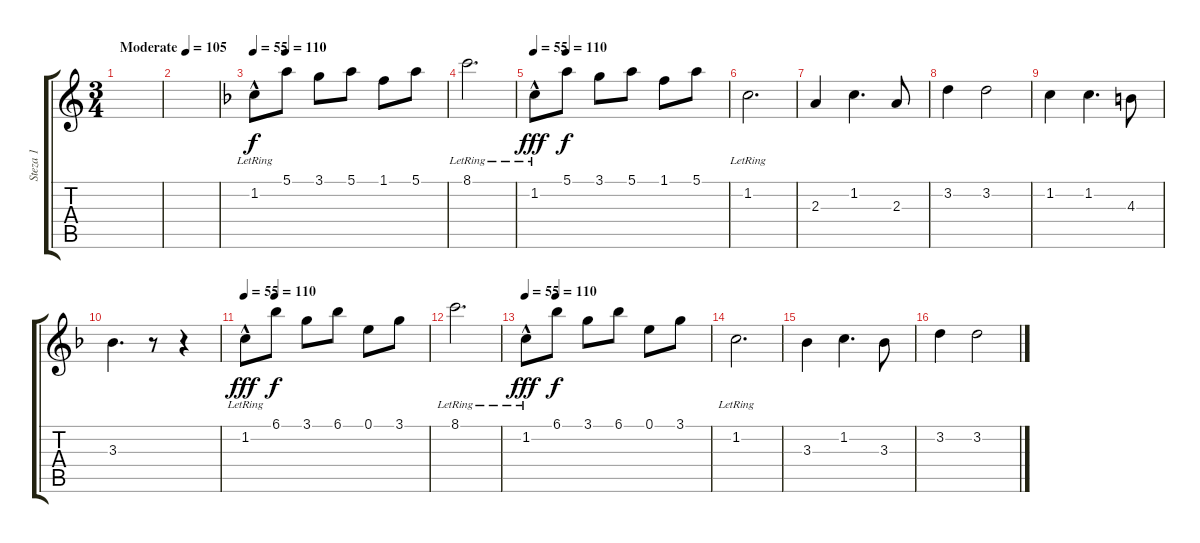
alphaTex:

\track ("Steza 1" "Steza 1") {instrument acousticguitarsteel}
\staff {score tabs}
\tuning (E4 B3 G3 D3 A2 E2) {hide}
\ts (3 4)
\tempo (105 "Moderate")
\clef g2
\ks c
|
|
\tempo 55
\tempo (110 0.16666666666666666)
\ks f
1.2{hac lr}.8{instrument acousticguitarsteel} 5.1.8{dy f instrument acousticguitarsteel} 3.1.8 5.1.8 1.1.8 5.1.8 |
8.1{lr}.2{d} |
\tempo 55
\tempo (110 0.16666666666666666)
1.2{hac lr}.8{dy fff instrument acousticguitarsteel} 5.1.8{dy f instrument acousticguitarsteel} 3.1.8 5.1.8 1.1.8 5.1.8 |
1.2{lr}.2{d} |
2.3.4 1.2.4{d} 2.3.8 |
3.2.4 3.2.2 |
1.2.4 1.2.4{d} 4.3.8 |
3.3.4{d} r.8 r.4 |
\tempo 55
\tempo (110 0.16666666666666666)
1.2{hac lr}.8{dy fff instrument acousticguitarsteel} 6.1.8{dy f instrument acousticguitarsteel} 3.1.8 6.1.8 0.1.8 3.1.8 |
8.1{lr}.2{d} |
\tempo 55
\tempo (110 0.16666666666666666)
1.2{hac lr}.8{dy fff instrument acousticguitarsteel} 6.1.8{dy f instrument acousticguitarsteel} 3.1.8 6.1.8 0.1.8 3.1.8 |
1.2{lr}.2{d} |
3.3.4 1.2.4{d} 3.3.8 |
3.2.4 3.2.2
